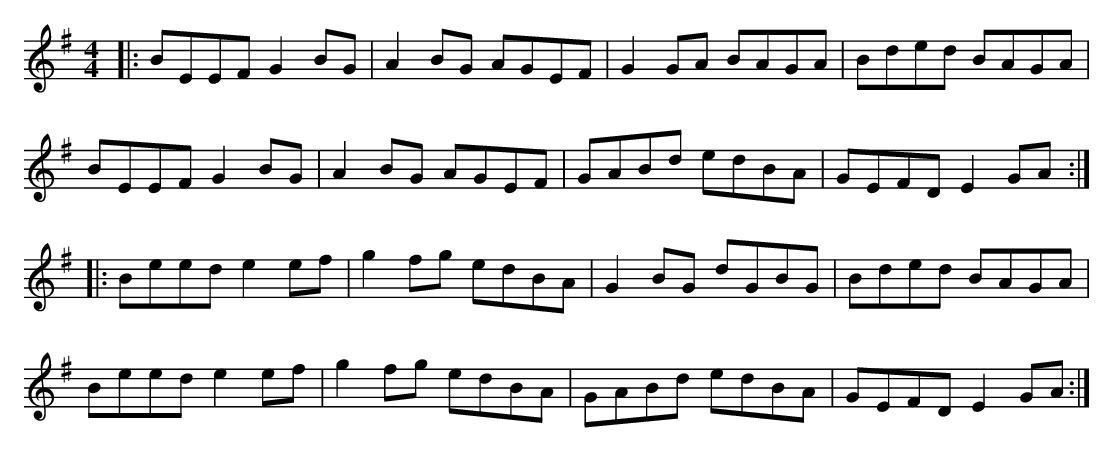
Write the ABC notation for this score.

X:1
M:4/4
K:Emin
|:BEEF G2BG|A2BG AGEF|G2GA BAGA|Bded BAGA|
BEEF G2BG|A2BG AGEF|GABd edBA|GEFD E2GA:|
|:Beed e2ef|g2fg edBA|G2BG dGBG|Bded BAGA|
Beed e2ef|g2fg edBA|GABd edBA|GEFD E2GA:|
